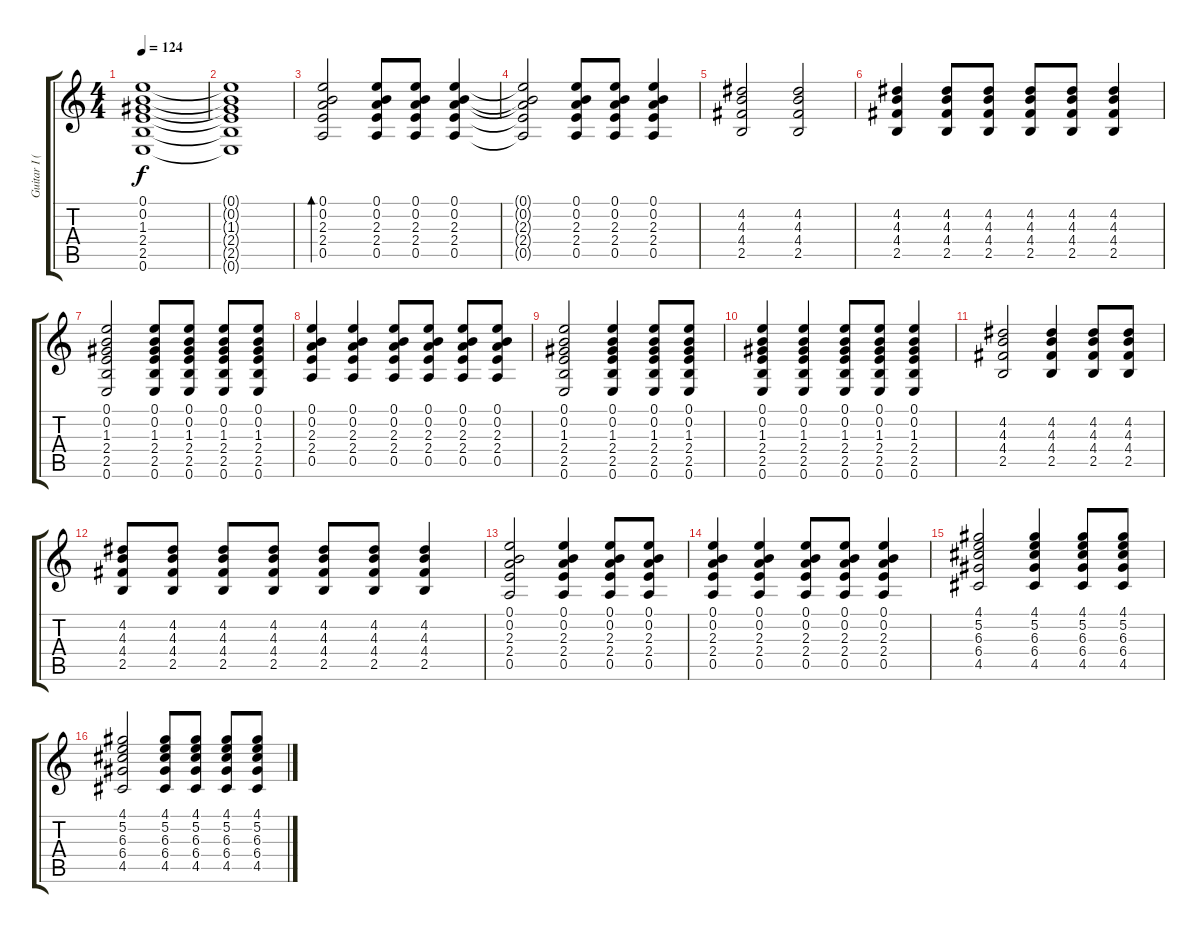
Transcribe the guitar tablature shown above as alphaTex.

\track ("Guitar I (Rythm)" "Guitar I (") {instrument acousticguitarsteel}
\staff {score tabs}
\tuning (E4 B3 G3 D3 A2 E2) {hide}
\ts (4 4)
\tempo 124
\clef g2
\ks c
(0.1 0.2 1.3 2.4 2.5 0.6).1{dy f} |
(0.1{t} 0.2{t} 1.3{t} 2.4{t} 2.5{t} 0.6{t}).1 |
(0.1 0.2 2.3 2.4 0.5).2{bd 120} (0.1 0.2 2.3 2.4 0.5).8 (0.1 0.2 2.3 2.4 0.5).8 (0.1 0.2 2.3 2.4 0.5).4 |
(0.1{t} 0.2{t} 2.3{t} 2.4{t} 0.5{t}).2 (0.1 0.2 2.3 2.4 0.5).8 (0.1 0.2 2.3 2.4 0.5).8 (0.1 0.2 2.3 2.4 0.5).4 |
(4.2 4.3 4.4 2.5).2 (4.2 4.3 4.4 2.5).2 |
(4.2 4.3 4.4 2.5).4 (4.2 4.3 4.4 2.5).8 (4.2 4.3 4.4 2.5).8 (4.2 4.3 4.4 2.5).8 (4.2 4.3 4.4 2.5).8 (4.2 4.3 4.4 2.5).4 |
(0.1 0.2 1.3 2.4 2.5 0.6).2 (0.1 0.2 1.3 2.4 2.5 0.6).8 (0.1 0.2 1.3 2.4 2.5 0.6).8 (0.1 0.2 1.3 2.4 2.5 0.6).8 (0.1 0.2 1.3 2.4 2.5 0.6).8 |
(0.1 0.2 2.3 2.4 0.5).4 (0.1 0.2 2.3 2.4 0.5).4 (0.1 0.2 2.3 2.4 0.5).8 (0.1 0.2 2.3 2.4 0.5).8 (0.1 0.2 2.3 2.4 0.5).8 (0.1 0.2 2.3 2.4 0.5).8 |
(0.1 0.2 1.3 2.4 2.5 0.6).2 (0.1 0.2 1.3 2.4 2.5 0.6).4 (0.1 0.2 1.3 2.4 2.5 0.6).8 (0.1 0.2 1.3 2.4 2.5 0.6).8 |
(0.1 0.2 1.3 2.4 2.5 0.6).4 (0.1 0.2 1.3 2.4 2.5 0.6).4 (0.1 0.2 1.3 2.4 2.5 0.6).8 (0.1 0.2 1.3 2.4 2.5 0.6).8 (0.1 0.2 1.3 2.4 2.5 0.6).4 |
(4.2 4.3 4.4 2.5).2 (4.2 4.3 4.4 2.5).4 (4.2 4.3 4.4 2.5).8 (4.2 4.3 4.4 2.5).8 |
(4.2 4.3 4.4 2.5).8 (4.2 4.3 4.4 2.5).8 (4.2 4.3 4.4 2.5).8 (4.2 4.3 4.4 2.5).8 (4.2 4.3 4.4 2.5).8 (4.2 4.3 4.4 2.5).8 (4.2 4.3 4.4 2.5).4 |
(0.1 0.2 2.3 2.4 0.5).2 (0.1 0.2 2.3 2.4 0.5).4 (0.1 0.2 2.3 2.4 0.5).8 (0.1 0.2 2.3 2.4 0.5).8 |
(0.1 0.2 2.3 2.4 0.5).4 (0.1 0.2 2.3 2.4 0.5).4 (0.1 0.2 2.3 2.4 0.5).8 (0.1 0.2 2.3 2.4 0.5).8 (0.1 0.2 2.3 2.4 0.5).4 |
(4.1 5.2 6.3 6.4 4.5).2 (4.1 5.2 6.3 6.4 4.5).4 (4.1 5.2 6.3 6.4 4.5).8 (4.1 5.2 6.3 6.4 4.5).8 |
(4.1 5.2 6.3 6.4 4.5).2 (4.1 5.2 6.3 6.4 4.5).8 (4.1 5.2 6.3 6.4 4.5).8 (4.1 5.2 6.3 6.4 4.5).8 (4.1 5.2 6.3 6.4 4.5).8
